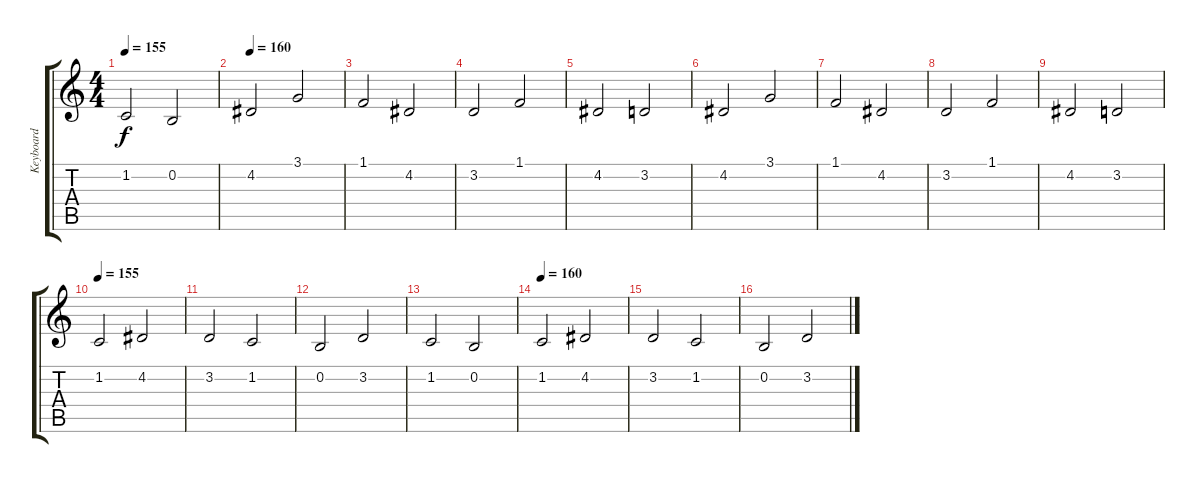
\track ("Keyboard" "Keyboard") {instrument pad4choir}
\staff {score tabs}
\tuning (E4 B3 G3 D3 A2 E2) {hide}
\ts (4 4)
\tempo 155
\clef g2
\ks c
1.2.2{dy f} 0.2.2 |
\tempo 160
4.2.2 3.1.2 |
1.1.2 4.2.2 |
3.2.2 1.1.2 |
4.2.2 3.2.2 |
4.2.2 3.1.2 |
1.1.2 4.2.2 |
3.2.2 1.1.2 |
4.2.2 3.2.2 |
\tempo 155
1.2.2 4.2.2 |
3.2.2 1.2.2 |
0.2.2 3.2.2 |
1.2.2 0.2.2 |
\tempo 160
1.2.2 4.2.2 |
3.2.2 1.2.2 |
0.2.2 3.2.2
